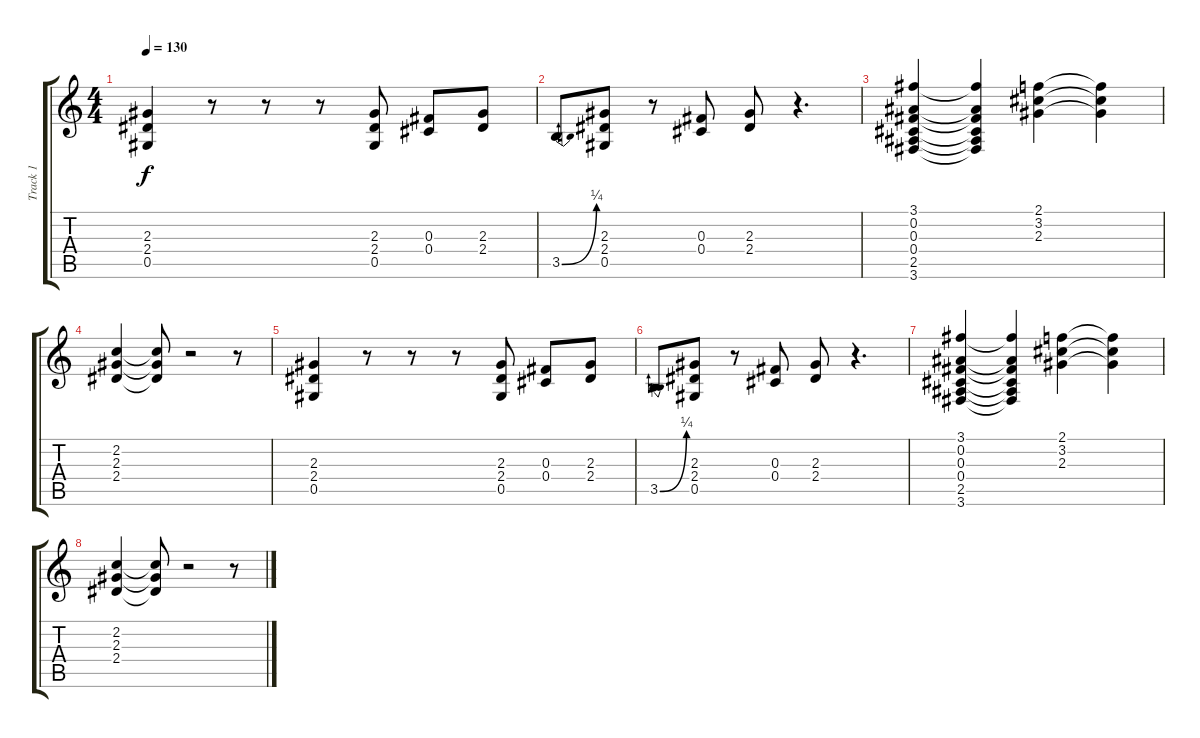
\track ("Track 1" "Track 1") {instrument distortionguitar}
\staff {score tabs}
\tuning (Eb4 Bb3 Gb3 Db3 Ab2 Eb2) {hide}
\ts (4 4)
\tempo 130
\clef g2
\ks c
(2.3 2.4 0.5).4{dy f} r.8 r.8 r.8 (2.3 2.4 0.5).8 (0.3 0.4).8 (2.3 2.4).8 |
3.5{be (bend 0 0 60 1)}.8 (2.3 2.4 0.5).8 r.8 (0.3 0.4).8 (2.3 2.4).8 r.4{d} |
(3.1 0.2 0.3 0.4 2.5 3.6).4 (3.1{t} 0.2{t} 0.3{t} 0.4{t} 2.5{t} 3.6{t}).4 (2.1 3.2 2.3).4 (2.1{t} 3.2{t} 2.3{t}).4 |
(2.2 2.3 2.4).4 (2.2{t} 2.3{t} 2.4{t}).8 r.2 r.8 |
(2.3 2.4 0.5).4 r.8 r.8 r.8 (2.3 2.4 0.5).8 (0.3 0.4).8 (2.3 2.4).8 |
3.5{be (bend 0 0 60 1)}.8 (2.3 2.4 0.5).8 r.8 (0.3 0.4).8 (2.3 2.4).8 r.4{d} |
(3.1 0.2 0.3 0.4 2.5 3.6).4 (3.1{t} 0.2{t} 0.3{t} 0.4{t} 2.5{t} 3.6{t}).4 (2.1 3.2 2.3).4 (2.1{t} 3.2{t} 2.3{t}).4 |
(2.2 2.3 2.4).4 (2.2{t} 2.3{t} 2.4{t}).8 r.2 r.8
